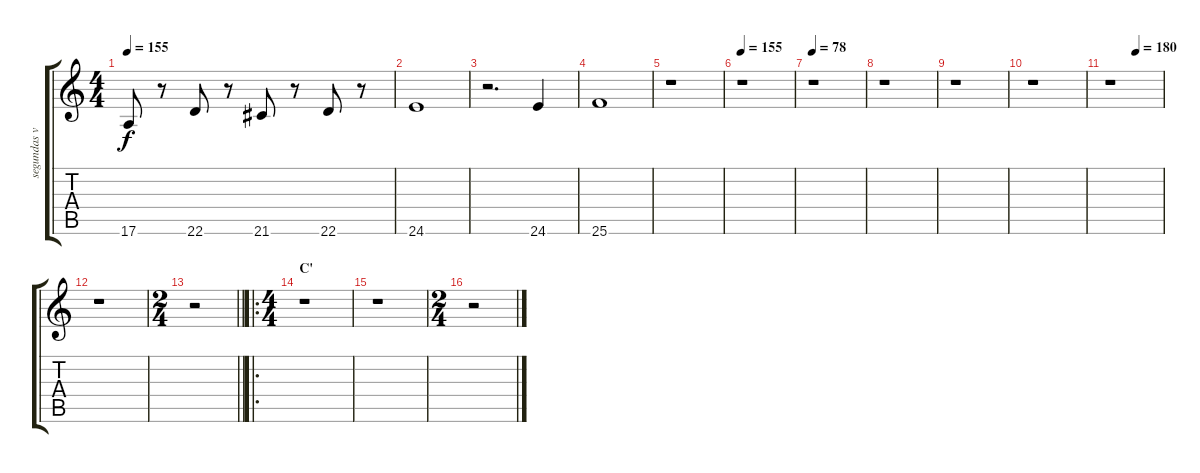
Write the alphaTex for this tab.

\track ("segundas voces(bajas)" "segundas v") {instrument lead6voice}
\staff {score tabs}
\tuning (E4 B3 G3 D3 A2 E2) {hide}
\ts (4 4)
\tempo 155
\clef g2
\ks c
17.6.8{dy f volume 8 instrument choiraahs} r.8 22.6.8 r.8 21.6.8 r.8 22.6.8 r.8 |
24.6.1 |
r.2{d} 24.6.4 |
25.6.1 |
r.1 |
\tempo 155
r.1 |
\tempo 78
r.1 |
r.1 |
r.1 |
r.1 |
\tempo (180 0.5)
r.1 |
r.1 |
\ts (2 4)
\barLineRight lightlight
r.2 |
\ro
\ts (4 4)
\section ("" "C'")
r.1 |
r.1 |
\ts (2 4)
r.2
